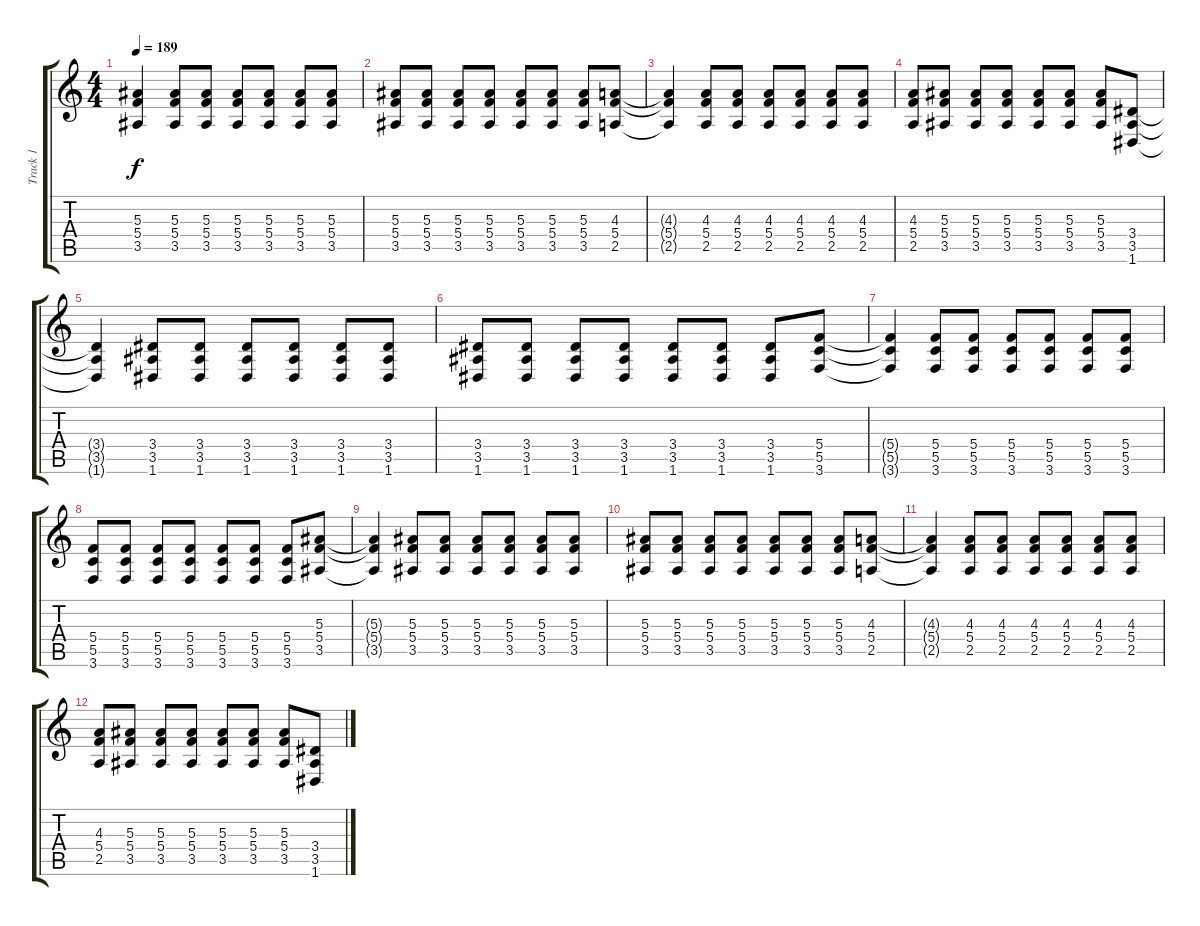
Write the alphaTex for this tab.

\track ("Track 1" "Track 1") {instrument distortionguitar}
\staff {score tabs}
\tuning (D4 A3 F3 C3 G2 D2) {hide}
\ts (4 4)
\tempo 189
\clef g2
\ks c
(5.3{t} 5.4{t} 3.5{t}).4{dy f volume 5} (5.3 5.4 3.5).8 (5.3 5.4 3.5).8 (5.3 5.4 3.5).8 (5.3 5.4 3.5).8 (5.3 5.4 3.5).8 (5.3 5.4 3.5).8 |
(5.3 5.4 3.5).8 (5.3 5.4 3.5).8 (5.3 5.4 3.5).8 (5.3 5.4 3.5).8 (5.3 5.4 3.5).8 (5.3 5.4 3.5).8 (5.3 5.4 3.5).8 (4.3 5.4 2.5).8 |
(4.3{t} 5.4{t} 2.5{t}).4 (4.3 5.4 2.5).8 (4.3 5.4 2.5).8 (4.3 5.4 2.5).8 (4.3 5.4 2.5).8 (4.3 5.4 2.5).8 (4.3 5.4 2.5).8 |
(4.3 5.4 2.5).8 (5.3 5.4 3.5).8 (5.3 5.4 3.5).8 (5.3 5.4 3.5).8 (5.3 5.4 3.5).8 (5.3 5.4 3.5).8 (5.3 5.4 3.5).8 (3.4 3.5 1.6).8 |
(3.4{t} 3.5{t} 1.6{t}).4{volume 2} (3.4 3.5 1.6).8 (3.4 3.5 1.6).8 (3.4 3.5 1.6).8 (3.4 3.5 1.6).8 (3.4 3.5 1.6).8 (3.4 3.5 1.6).8 |
(3.4 3.5 1.6).8 (3.4 3.5 1.6).8 (3.4 3.5 1.6).8 (3.4 3.5 1.6).8 (3.4 3.5 1.6).8 (3.4 3.5 1.6).8 (3.4 3.5 1.6).8 (5.4 5.5 3.6).8 |
(5.4{t} 5.5{t} 3.6{t}).4 (5.4 5.5 3.6).8 (5.4 5.5 3.6).8 (5.4 5.5 3.6).8 (5.4 5.5 3.6).8 (5.4 5.5 3.6).8 (5.4 5.5 3.6).8 |
(5.4 5.5 3.6).8 (5.4 5.5 3.6).8 (5.4 5.5 3.6).8 (5.4 5.5 3.6).8 (5.4 5.5 3.6).8 (5.4 5.5 3.6).8 (5.4 5.5 3.6).8 (5.3 5.4 3.5).8 |
(5.3{t} 5.4{t} 3.5{t}).4{volume 0} (5.3 5.4 3.5).8 (5.3 5.4 3.5).8 (5.3 5.4 3.5).8 (5.3 5.4 3.5).8 (5.3 5.4 3.5).8 (5.3 5.4 3.5).8 |
(5.3 5.4 3.5).8 (5.3 5.4 3.5).8 (5.3 5.4 3.5).8 (5.3 5.4 3.5).8 (5.3 5.4 3.5).8 (5.3 5.4 3.5).8 (5.3 5.4 3.5).8 (4.3 5.4 2.5).8 |
(4.3{t} 5.4{t} 2.5{t}).4 (4.3 5.4 2.5).8 (4.3 5.4 2.5).8 (4.3 5.4 2.5).8 (4.3 5.4 2.5).8 (4.3 5.4 2.5).8 (4.3 5.4 2.5).8 |
(4.3 5.4 2.5).8 (5.3 5.4 3.5).8 (5.3 5.4 3.5).8 (5.3 5.4 3.5).8 (5.3 5.4 3.5).8 (5.3 5.4 3.5).8 (5.3 5.4 3.5).8 (3.4 3.5 1.6).8
